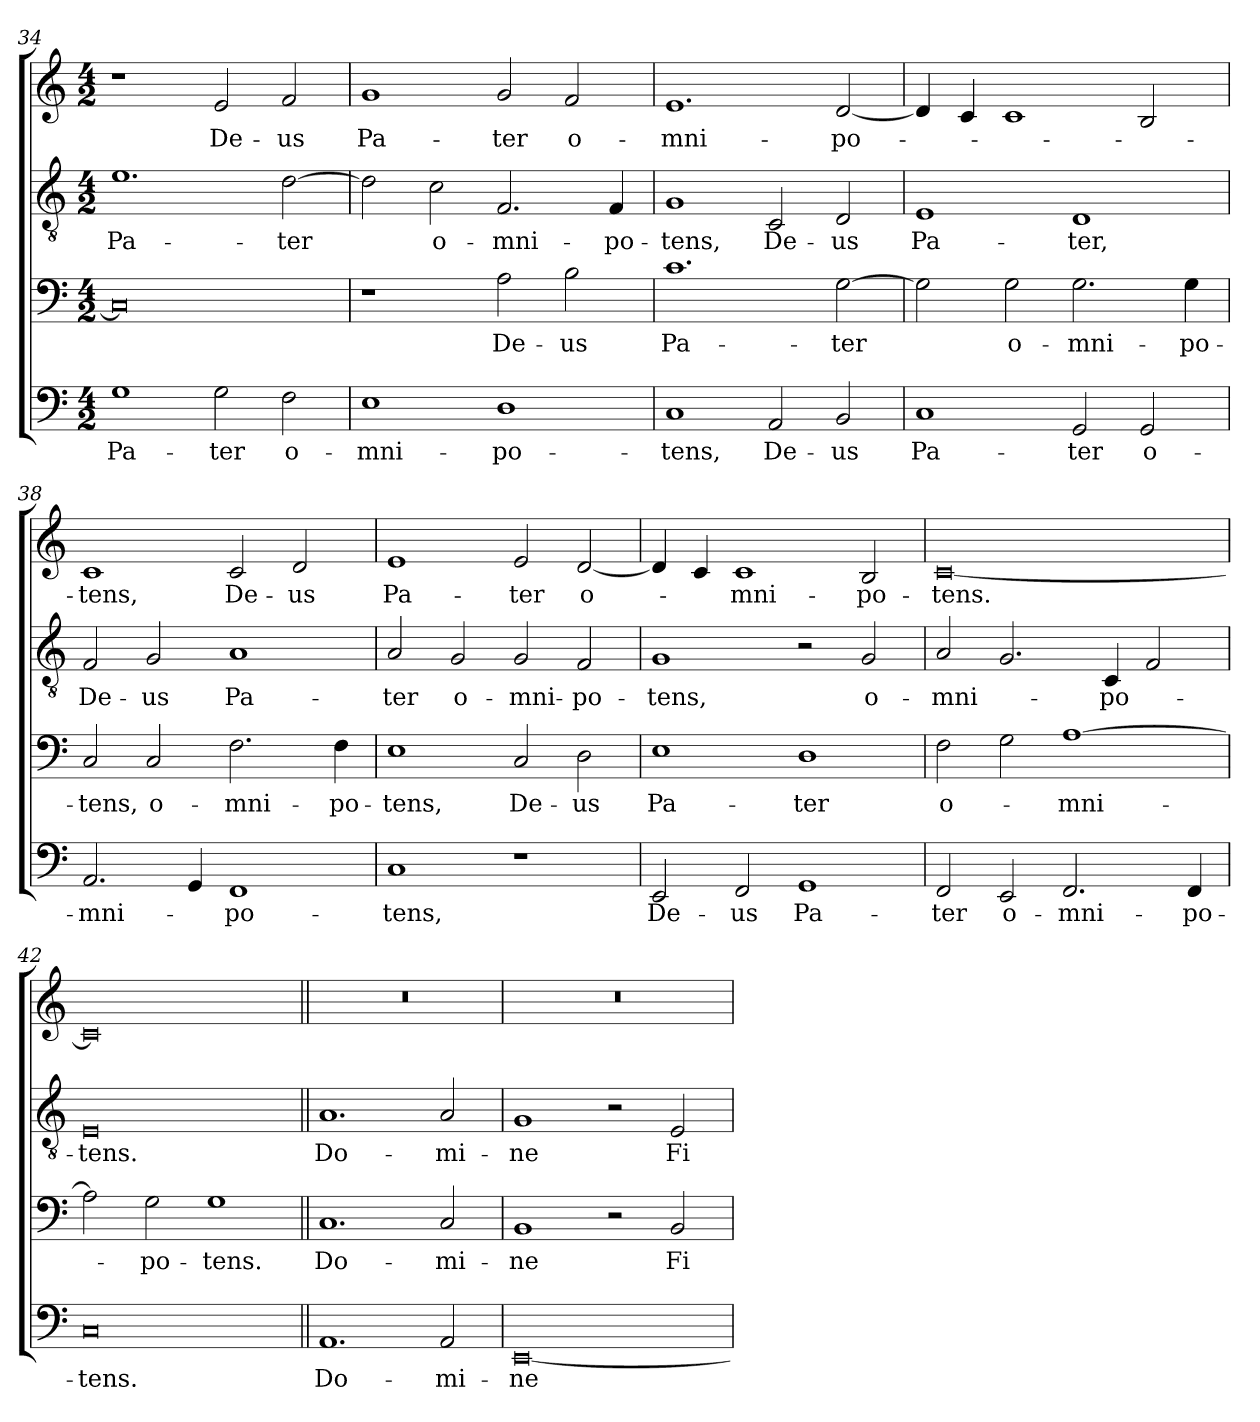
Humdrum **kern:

**kern	**text	**kern	**text	**kern	**text	**kern	**text
*part4	*part4	*part3	*part3	*part2	*part2	*part1	*part1
*staff4	*staff4	*staff3	*staff3	*staff2	*staff2	*staff1	*staff1
*clefF4	*	*clefF4	*	*clefGv2	*	*clefG2	*
*k[]	*	*k[]	*	*k[]	*	*k[]	*
*C:	*	*C:	*	*C:	*	*C:	*
*M4/2	*	*M4/2	*	*M4/2	*	*M4/2	*
=34	=34	=34	=34	=34	=34	=34	=34
!	!LO:LY:b	!	!	!	!LO:LY:b	!	!
1G	Pa-	0C]	.	1.e	Pa-	1r	.
!	!LO:LY:b	!	!	!	!	!	!LO:LY:b
2G\	-ter	.	.	.	.	2e/	De-
!	!LO:LY:b	!	!	!	!LO:LY:b	!	!LO:LY:b
2F\	o-	.	.	[2d\	-ter	2f/	-us
=35	=35	=35	=35	=35	=35	=35	=35
!	!LO:LY:b	!	!	!	!	!	!LO:LY:b
1E	-mni-	1r	.	2d\]	.	1g	Pa-
!	!	!	!	!	!LO:LY:b	!	!
.	.	.	.	2c\	o-	.	.
!	!LO:LY:b	!	!LO:LY:b	!	!LO:LY:b	!	!LO:LY:b
1D	-po-	2A\	De-	2.F/	-mni-	2g/	-ter
!	!	!	!LO:LY:b	!	!	!	!LO:LY:b
.	.	2B\	-us	.	.	2f/	o-
!	!	!	!	!	!LO:LY:b	!	!
.	.	.	.	4F/	-po-	.	.
!!LO:PB:g=z
=36	=36	=36	=36	=36	=36	=36	=36
!	!LO:LY:b	!	!LO:LY:b	!	!LO:LY:b	!	!LO:LY:b
1C	-tens,	1.c	Pa-	1G	-tens,	1.e	-mni-
!	!LO:LY:b	!	!	!	!LO:LY:b	!	!
2AA/	De-	.	.	2C/	De-	.	.
!	!LO:LY:b	!	!LO:LY:b	!	!LO:LY:b	!	!LO:LY:b
2BB/	-us	[2G\	-ter	2D/	-us	[2d/	-po-
=37	=37	=37	=37	=37	=37	=37	=37
!	!LO:LY:b	!	!	!	!LO:LY:b	!	!
1C	Pa-	2G\]	.	1E	Pa-	4d/]	.
.	.	.	.	.	.	4c/	.
!	!	!	!LO:LY:b	!	!	!	!
.	.	2G\	o-	.	.	1c	.
!	!LO:LY:b	!	!LO:LY:b	!	!LO:LY:b	!	!
2GG/	-ter	2.G\	-mni-	1D	-ter,	.	.
!	!LO:LY:b	!	!	!	!	!	!
2GG/	o-	.	.	.	.	2B/	.
!	!	!	!LO:LY:b	!	!	!	!
.	.	4G\	-po-	.	.	.	.
=38	=38	=38	=38	=38	=38	=38	=38
!	!LO:LY:b	!	!LO:LY:b	!	!LO:LY:b	!	!LO:LY:b
2.AA/	-mni-	2C/	-tens,	2F/	De-	1c	-tens,
!	!	!	!LO:LY:b	!	!LO:LY:b	!	!
.	.	2C/	o-	2G/	-us	.	.
4GG/	.	.	.	.	.	.	.
!	!LO:LY:b	!	!LO:LY:b	!	!LO:LY:b	!	!LO:LY:b
1FF	-po-	2.F\	-mni-	1A	Pa-	2c/	De-
!	!	!	!	!	!	!	!LO:LY:b
.	.	.	.	.	.	2d/	-us
!	!	!	!LO:LY:b	!	!	!	!
.	.	4F\	-po-	.	.	.	.
=39	=39	=39	=39	=39	=39	=39	=39
!	!LO:LY:b	!	!LO:LY:b	!	!LO:LY:b	!	!LO:LY:b
1C	-tens,	1E	-tens,	2A/	-ter	1e	Pa-
!	!	!	!	!	!LO:LY:b	!	!
.	.	.	.	2G/	o-	.	.
!	!	!	!LO:LY:b	!	!LO:LY:b	!	!LO:LY:b
1r	.	2C/	De-	2G/	-mni-	2e/	-ter
!	!	!	!LO:LY:b	!	!LO:LY:b	!	!LO:LY:b
.	.	2D\	-us	2F/	-po-	[2d/	o-
=40	=40	=40	=40	=40	=40	=40	=40
!	!LO:LY:b	!	!LO:LY:b	!	!LO:LY:b	!	!
2EE/	De-	1E	Pa-	1G	-tens,	4d/]	.
.	.	.	.	.	.	4c/	.
!	!LO:LY:b	!	!	!	!	!	!LO:LY:b
2FF/	-us	.	.	.	.	1c	-mni-
!	!LO:LY:b	!	!LO:LY:b	!	!	!	!
1GG	Pa-	1D	-ter	2r	.	.	.
!	!	!	!	!	!LO:LY:b	!	!LO:LY:b
.	.	.	.	2G/	o-	2B/	-po-
!!LO:LB:g=z
=41	=41	=41	=41	=41	=41	=41	=41
!	!LO:LY:b	!	!LO:LY:b	!	!LO:LY:b	!	!LO:LY:b
2FF/	-ter	2F\	o-	2A/	-mni-	[0c	-tens.
!	!LO:LY:b	!	!	!	!	!	!
2EE/	o-	2G\	.	2.G/	.	.	.
!	!LO:LY:b	!	!LO:LY:b	!	!	!	!
2.FF/	-mni-	[1A	-mni-	.	.	.	.
!	!	!	!	!	!LO:LY:b	!	!
.	.	.	.	4C/	-po-	.	.
.	.	.	.	2F/	.	.	.
!	!LO:LY:b	!	!	!	!	!	!
4FF/	-po-	.	.	.	.	.	.
=42	=42	=42	=42	=42	=42	=42	=42
!	!LO:LY:b	!	!	!	!LO:LY:b	!	!
0C	-tens.	2A\]	.	0E	-tens.	0c]	.
!	!	!	!LO:LY:b	!	!	!	!
.	.	2G\	-po-	.	.	.	.
!	!	!	!LO:LY:b	!	!	!	!
.	.	1G	-tens.	.	.	.	.
=43||	=43||	=43||	=43||	=43||	=43||	=43||	=43||
!	!LO:LY:b	!	!LO:LY:b	!	!LO:LY:b	!	!
1.AA	Do-	1.C	Do-	1.A	Do-	0r	.
!	!LO:LY:b	!	!LO:LY:b	!	!LO:LY:b	!	!
2AA/	-mi-	2C/	-mi-	2A/	-mi-	.	.
=44	=44	=44	=44	=44	=44	=44	=44
!	!LO:LY:b	!	!LO:LY:b	!	!LO:LY:b	!	!
[0EE	-ne	1BB	-ne	1G	-ne	0r	.
.	.	2r	.	2r	.	.	.
!	!	!	!LO:LY:b	!	!LO:LY:b	!	!
.	.	2BB/	Fi-	2E/	Fi-	.	.
=	=	=	=	=	=	=	=
*-	*-	*-	*-	*-	*-	*-	*-
